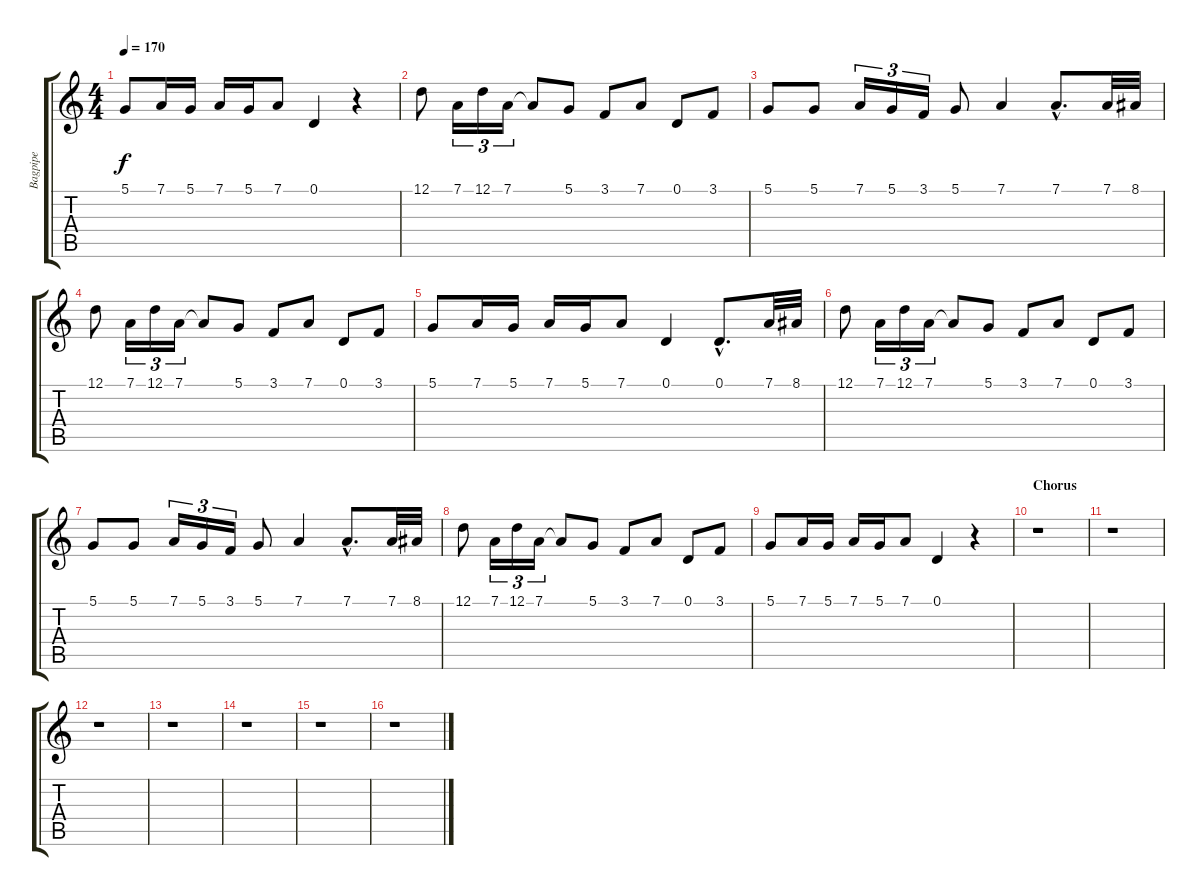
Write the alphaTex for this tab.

\track ("Bagpipe" "Bagpipe") {instrument bagpipe}
\staff {score tabs}
\tuning (D4 A3 F3 C3 G2 D2) {hide}
\ts (4 4)
\tempo 170
\clef g2
\ks c
5.1.8{dy f} 7.1.16 5.1.16 7.1.16 5.1.16 7.1.8 0.1.4 r.4 |
12.1.8 7.1.16{tu (3 2)} 12.1.16{tu (3 2)} 7.1.16{tu (3 2)} 7.1{t}.8 5.1.8 3.1.8 7.1.8 0.1.8 3.1.8 |
5.1.8 5.1.8 7.1.16{tu (3 2)} 5.1.16{tu (3 2)} 3.1.16{tu (3 2)} 5.1.8 7.1.4 7.1{hac}.8{d} 7.1.32 8.1.32 |
12.1.8 7.1.16{tu (3 2)} 12.1.16{tu (3 2)} 7.1.16{tu (3 2)} 7.1{t}.8 5.1.8 3.1.8 7.1.8 0.1.8 3.1.8 |
5.1.8 7.1.16 5.1.16 7.1.16 5.1.16 7.1.8 0.1.4 0.1{hac}.8{d} 7.1.32 8.1.32 |
12.1.8 7.1.16{tu (3 2)} 12.1.16{tu (3 2)} 7.1.16{tu (3 2)} 7.1{t}.8 5.1.8 3.1.8 7.1.8 0.1.8 3.1.8 |
5.1.8 5.1.8 7.1.16{tu (3 2)} 5.1.16{tu (3 2)} 3.1.16{tu (3 2)} 5.1.8 7.1.4 7.1{hac}.8{d} 7.1.32 8.1.32 |
12.1.8 7.1.16{tu (3 2)} 12.1.16{tu (3 2)} 7.1.16{tu (3 2)} 7.1{t}.8 5.1.8 3.1.8 7.1.8 0.1.8 3.1.8 |
5.1.8 7.1.16 5.1.16 7.1.16 5.1.16 7.1.8 0.1.4 r.4 |
\section ("" "Chorus")
r.1 |
r.1 |
r.1 |
r.1 |
r.1 |
r.1 |
r.1
